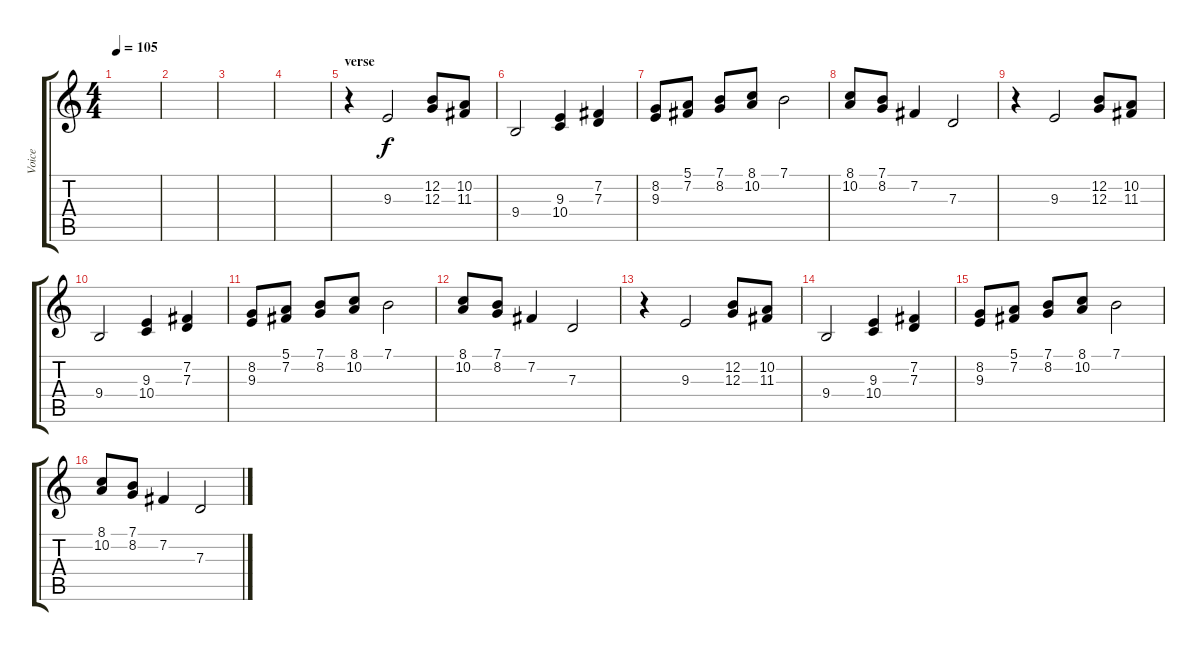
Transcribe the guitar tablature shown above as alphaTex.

\track ("Voice" "Voice") {instrument choiraahs}
\staff {score tabs}
\tuning (E4 B3 G3 D3 A2 E2) {hide}
\ts (4 4)
\tempo 105
\clef g2
\ks c
|
|
|
|
\section ("" "verse")
r.4 9.3.2 (12.2 12.3).8 (10.2 11.3).8 |
9.4.2 (9.3 10.4).4 (7.2 7.3).4 |
(8.2 9.3).8 (5.1 7.2).8 (7.1 8.2).8 (8.1 10.2).8 7.1.2 |
(8.1 10.2).8 (7.1 8.2).8 7.2.4 7.3.2 |
r.4 9.3.2 (12.2 12.3).8 (10.2 11.3).8 |
9.4.2 (9.3 10.4).4 (7.2 7.3).4 |
(8.2 9.3).8 (5.1 7.2).8 (7.1 8.2).8 (8.1 10.2).8 7.1.2 |
(8.1 10.2).8 (7.1 8.2).8 7.2.4 7.3.2 |
r.4 9.3.2 (12.2 12.3).8 (10.2 11.3).8 |
9.4.2 (9.3 10.4).4 (7.2 7.3).4 |
(8.2 9.3).8 (5.1 7.2).8 (7.1 8.2).8 (8.1 10.2).8 7.1.2 |
(8.1 10.2).8 (7.1 8.2).8 7.2.4 7.3.2
